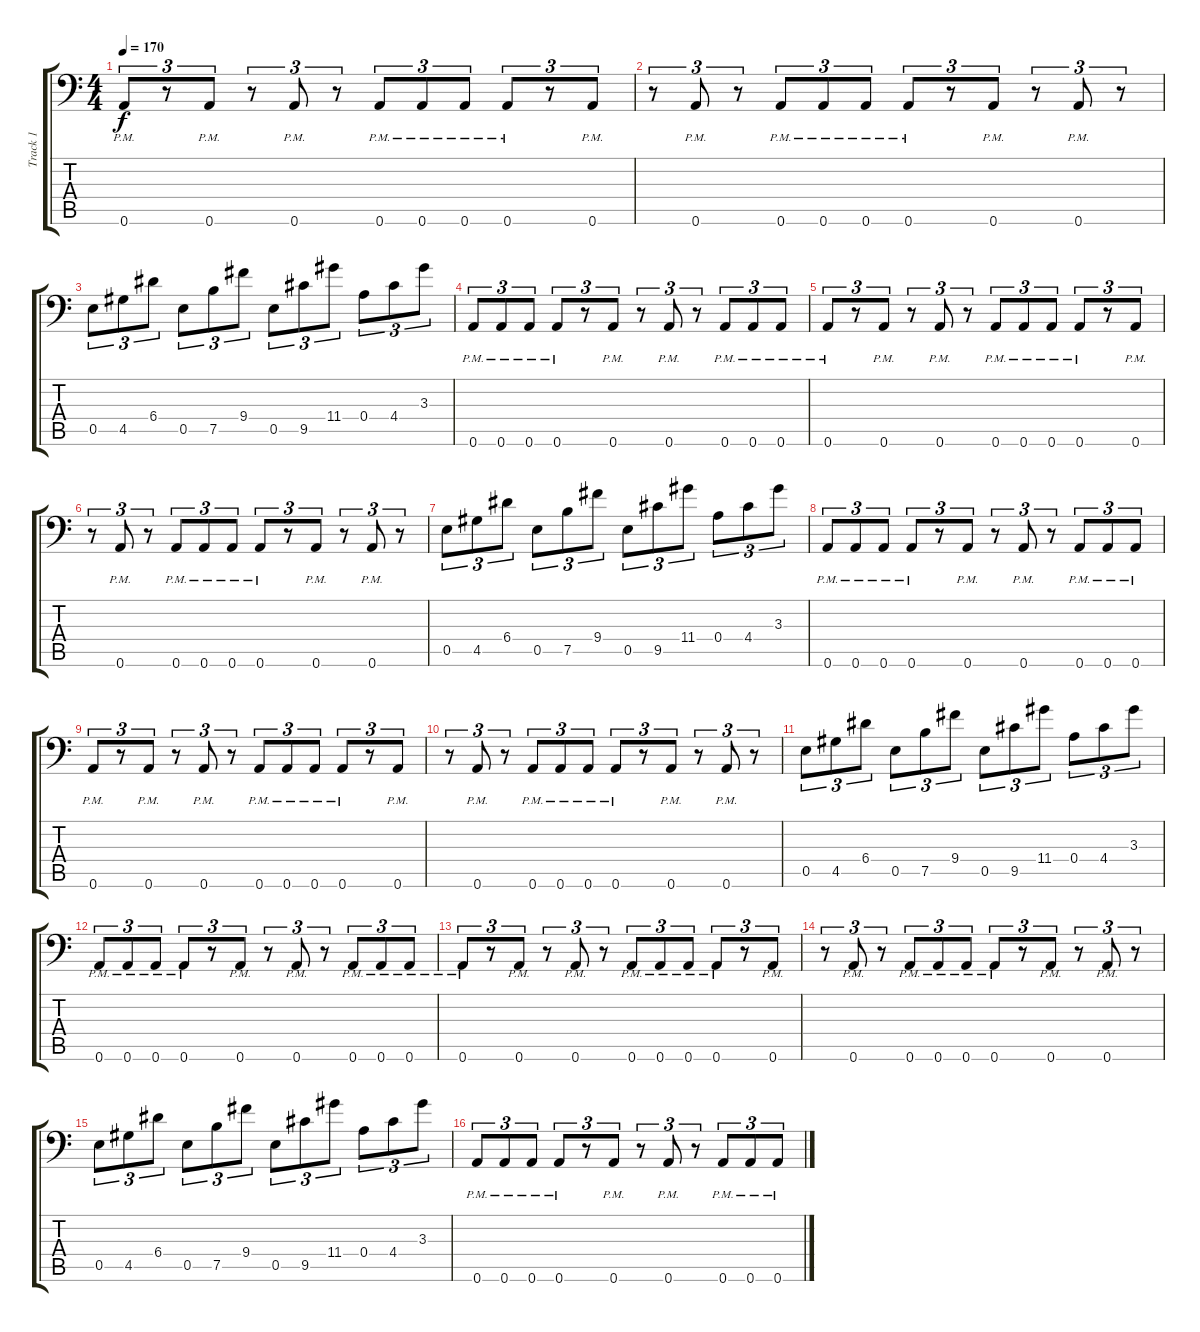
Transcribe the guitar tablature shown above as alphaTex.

\track ("Track 1" "Track 1") {instrument distortionguitar}
\staff {score tabs}
\tuning (D4 A3 F3 A2 E2 A1) {hide}
\ts (4 4)
\tempo 170
\clef f4
\ks c
0.6{pm}.8{tu (3 2) dy f} r.8{tu (3 2)} 0.6{pm}.8{tu (3 2)} r.8{tu (3 2)} 0.6{pm}.8{tu (3 2)} r.8{tu (3 2)} 0.6{pm}.8{tu (3 2)} 0.6{pm}.8{tu (3 2)} 0.6{pm}.8{tu (3 2)} 0.6{pm}.8{tu (3 2)} r.8{tu (3 2)} 0.6{pm}.8{tu (3 2)} |
r.8{tu (3 2)} 0.6{pm}.8{tu (3 2)} r.8{tu (3 2)} 0.6{pm}.8{tu (3 2)} 0.6{pm}.8{tu (3 2)} 0.6{pm}.8{tu (3 2)} 0.6{pm}.8{tu (3 2)} r.8{tu (3 2)} 0.6{pm}.8{tu (3 2)} r.8{tu (3 2)} 0.6{pm}.8{tu (3 2)} r.8{tu (3 2)} |
0.5.8{tu (3 2)} 4.5.8{tu (3 2)} 6.4.8{tu (3 2)} 0.5.8{tu (3 2)} 7.5.8{tu (3 2)} 9.4.8{tu (3 2)} 0.5.8{tu (3 2)} 9.5.8{tu (3 2)} 11.4.8{tu (3 2)} 0.4.8{tu (3 2)} 4.4.8{tu (3 2)} 3.3.8{tu (3 2)} |
0.6{pm}.8{tu (3 2)} 0.6{pm}.8{tu (3 2)} 0.6{pm}.8{tu (3 2)} 0.6{pm}.8{tu (3 2)} r.8{tu (3 2)} 0.6{pm}.8{tu (3 2)} r.8{tu (3 2)} 0.6{pm}.8{tu (3 2)} r.8{tu (3 2)} 0.6{pm}.8{tu (3 2)} 0.6{pm}.8{tu (3 2)} 0.6{pm}.8{tu (3 2)} |
0.6{pm}.8{tu (3 2)} r.8{tu (3 2)} 0.6{pm}.8{tu (3 2)} r.8{tu (3 2)} 0.6{pm}.8{tu (3 2)} r.8{tu (3 2)} 0.6{pm}.8{tu (3 2)} 0.6{pm}.8{tu (3 2)} 0.6{pm}.8{tu (3 2)} 0.6{pm}.8{tu (3 2)} r.8{tu (3 2)} 0.6{pm}.8{tu (3 2)} |
r.8{tu (3 2)} 0.6{pm}.8{tu (3 2)} r.8{tu (3 2)} 0.6{pm}.8{tu (3 2)} 0.6{pm}.8{tu (3 2)} 0.6{pm}.8{tu (3 2)} 0.6{pm}.8{tu (3 2)} r.8{tu (3 2)} 0.6{pm}.8{tu (3 2)} r.8{tu (3 2)} 0.6{pm}.8{tu (3 2)} r.8{tu (3 2)} |
0.5.8{tu (3 2)} 4.5.8{tu (3 2)} 6.4.8{tu (3 2)} 0.5.8{tu (3 2)} 7.5.8{tu (3 2)} 9.4.8{tu (3 2)} 0.5.8{tu (3 2)} 9.5.8{tu (3 2)} 11.4.8{tu (3 2)} 0.4.8{tu (3 2)} 4.4.8{tu (3 2)} 3.3.8{tu (3 2)} |
0.6{pm}.8{tu (3 2)} 0.6{pm}.8{tu (3 2)} 0.6{pm}.8{tu (3 2)} 0.6{pm}.8{tu (3 2)} r.8{tu (3 2)} 0.6{pm}.8{tu (3 2)} r.8{tu (3 2)} 0.6{pm}.8{tu (3 2)} r.8{tu (3 2)} 0.6{pm}.8{tu (3 2)} 0.6{pm}.8{tu (3 2)} 0.6{pm}.8{tu (3 2)} |
0.6{pm}.8{tu (3 2)} r.8{tu (3 2)} 0.6{pm}.8{tu (3 2)} r.8{tu (3 2)} 0.6{pm}.8{tu (3 2)} r.8{tu (3 2)} 0.6{pm}.8{tu (3 2)} 0.6{pm}.8{tu (3 2)} 0.6{pm}.8{tu (3 2)} 0.6{pm}.8{tu (3 2)} r.8{tu (3 2)} 0.6{pm}.8{tu (3 2)} |
r.8{tu (3 2)} 0.6{pm}.8{tu (3 2)} r.8{tu (3 2)} 0.6{pm}.8{tu (3 2)} 0.6{pm}.8{tu (3 2)} 0.6{pm}.8{tu (3 2)} 0.6{pm}.8{tu (3 2)} r.8{tu (3 2)} 0.6{pm}.8{tu (3 2)} r.8{tu (3 2)} 0.6{pm}.8{tu (3 2)} r.8{tu (3 2)} |
0.5.8{tu (3 2)} 4.5.8{tu (3 2)} 6.4.8{tu (3 2)} 0.5.8{tu (3 2)} 7.5.8{tu (3 2)} 9.4.8{tu (3 2)} 0.5.8{tu (3 2)} 9.5.8{tu (3 2)} 11.4.8{tu (3 2)} 0.4.8{tu (3 2)} 4.4.8{tu (3 2)} 3.3.8{tu (3 2)} |
0.6{pm}.8{tu (3 2)} 0.6{pm}.8{tu (3 2)} 0.6{pm}.8{tu (3 2)} 0.6{pm}.8{tu (3 2)} r.8{tu (3 2)} 0.6{pm}.8{tu (3 2)} r.8{tu (3 2)} 0.6{pm}.8{tu (3 2)} r.8{tu (3 2)} 0.6{pm}.8{tu (3 2)} 0.6{pm}.8{tu (3 2)} 0.6{pm}.8{tu (3 2)} |
0.6{pm}.8{tu (3 2)} r.8{tu (3 2)} 0.6{pm}.8{tu (3 2)} r.8{tu (3 2)} 0.6{pm}.8{tu (3 2)} r.8{tu (3 2)} 0.6{pm}.8{tu (3 2)} 0.6{pm}.8{tu (3 2)} 0.6{pm}.8{tu (3 2)} 0.6{pm}.8{tu (3 2)} r.8{tu (3 2)} 0.6{pm}.8{tu (3 2)} |
r.8{tu (3 2)} 0.6{pm}.8{tu (3 2)} r.8{tu (3 2)} 0.6{pm}.8{tu (3 2)} 0.6{pm}.8{tu (3 2)} 0.6{pm}.8{tu (3 2)} 0.6{pm}.8{tu (3 2)} r.8{tu (3 2)} 0.6{pm}.8{tu (3 2)} r.8{tu (3 2)} 0.6{pm}.8{tu (3 2)} r.8{tu (3 2)} |
0.5.8{tu (3 2)} 4.5.8{tu (3 2)} 6.4.8{tu (3 2)} 0.5.8{tu (3 2)} 7.5.8{tu (3 2)} 9.4.8{tu (3 2)} 0.5.8{tu (3 2)} 9.5.8{tu (3 2)} 11.4.8{tu (3 2)} 0.4.8{tu (3 2)} 4.4.8{tu (3 2)} 3.3.8{tu (3 2)} |
0.6{pm}.8{tu (3 2)} 0.6{pm}.8{tu (3 2)} 0.6{pm}.8{tu (3 2)} 0.6{pm}.8{tu (3 2)} r.8{tu (3 2)} 0.6{pm}.8{tu (3 2)} r.8{tu (3 2)} 0.6{pm}.8{tu (3 2)} r.8{tu (3 2)} 0.6{pm}.8{tu (3 2)} 0.6{pm}.8{tu (3 2)} 0.6{pm}.8{tu (3 2)}
